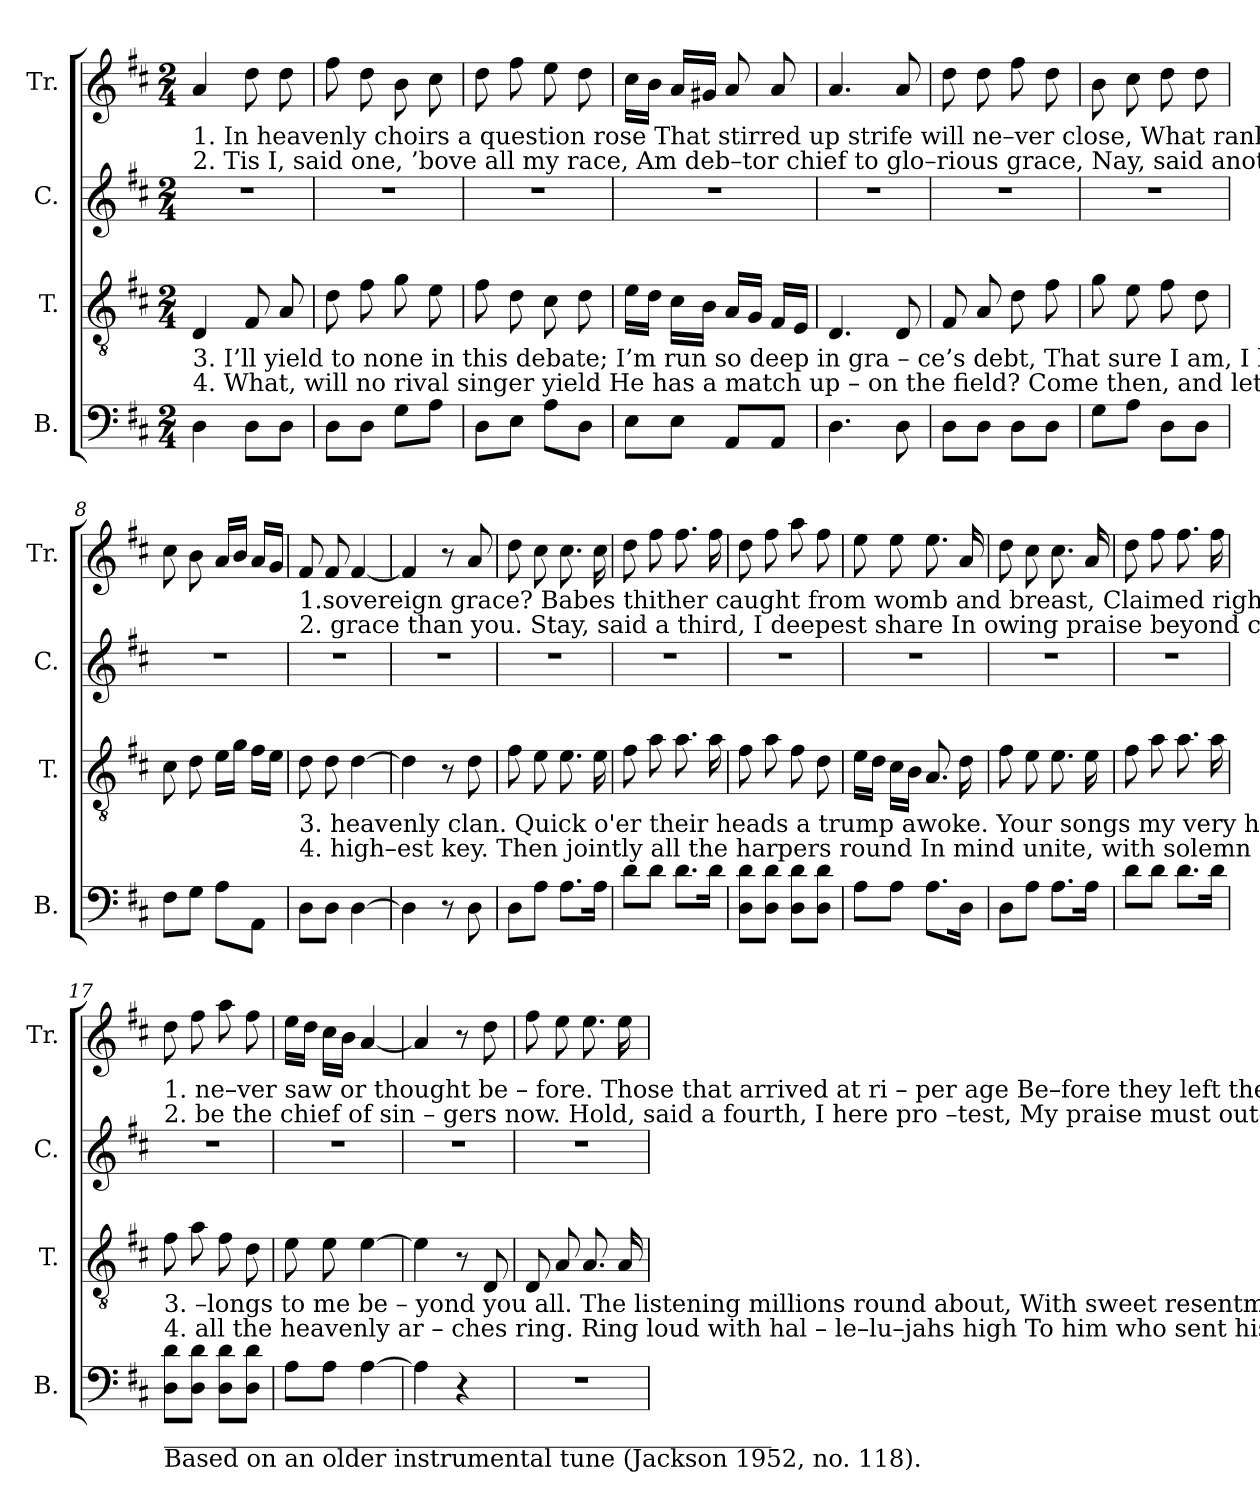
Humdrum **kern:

**kern	**kern	**kern	**kern
*part4	*part3	*part2	*part1
*staff4	*staff3	*staff2	*staff1
*I"B.	*I"T.	*I"C.	*I"Tr.
*I'B.	*I'T.	*I'C.	*I'Tr.
*clefF4	*clefGv2	*clefG2	*clefG2
*k[f#c#]	*k[f#c#]	*k[f#c#]	*k[f#c#]
*M2/4	*M2/4	*M2/4	*M2/4
*MM80	*MM80	*MM80	*MM80
=1	=1	=1	=1
!	!	!	!LO:TX:b:t=1. In heavenly choirs a question rose  That stirred up strife will  ne–ver  close,  What rank of all the ransomed race, Owes highest praise to
!	!	!	!LO:TX:b:t=2. Tis  I, said one, ’bove all my  race,  Am deb–tor  chief  to  glo–rious  grace,  Nay,  said  another,  hark,  I   trow ,  I'm  more o–bliged to
!	!LO:TX:b:t=3. I’ll  yield  to  none  in this debate;  I’m  run  so  deep  in     gra –  ce’s    debt,   That  sure  I   am,  I    boldly  can   Compare  with  all   the	!	!
!	!LO:TX:b:t=4. What,  will  no  rival  singer yield   He  has  a  match   up  –  on     the   field?    Come  then,  and let us  all  agree  To  praise  up – on   the	!	!
4D\	4D/	2r	4a/
8D\L	8F#/	.	8dd\
8D\J	8A/	.	8dd\
=2	=2	=2	=2
8D\L	8d\	2r	8ff#\
8D\J	8f#\	.	8dd\
8G\L	8g\	.	8b\
8A\J	8e\	.	8cc#\
=3	=3	=3	=3
8D\L	8f#\	2r	8dd\
8E\J	8d\	.	8ff#\
8A\L	8c#\	.	8ee\
8D\J	8d\	.	8dd\
=4	=4	=4	=4
8E\L	16e\LL	2r	16cc#\LL
.	16d\JJ	.	16b\JJ
8E\J	16c#\LL	.	16a/LL
.	16B\JJ	.	16g#X/JJ
8AA/L	16A/LL	.	8a/
.	16G/JJ	.	.
8AA/J	16F#/LL	.	8a/
.	16E/JJ	.	.
=5	=5	=5	=5
4.D\	4.D/	2r	4.a/
8D\	8D/	.	8a/
=6	=6	=6	=6
8D\L	8F#/	2r	8dd\
8D\J	8A/	.	8dd\
8D\L	8d\	.	8ff#\
8D\J	8f#\	.	8dd\
=7	=7	=7	=7
8G\L	8g\	2r	8b\
8A\J	8e\	.	8cc#\
8D\L	8f#\	.	8dd\
8D\J	8d\	.	8dd\
=8	=8	=8	=8
8F#\L	8c#\	2r	8cc#\
8G\J	8d\	.	8b\
8A\L	16e\LL	.	16a/LL
.	16g\JJ	.	16b/JJ
8AA\J	16f#\LL	.	16a/LL
.	16e\JJ	.	16g/JJ
!!LO:LB:g=z
=9	=9	=9	=9
!	!	!	!LO:TX:b:t=1.sovereign grace?  Babes thither caught from womb and breast, Claimed right to sing above the rest;  Because they found the happy shore They
!	!	!	!LO:TX:b:t=2. grace than you.            Stay, said  a  third, I deepest share     In   owing  praise  beyond  com–pare;  The chief of sinners, you’ll allow,    Must
!	!LO:TX:b:t=3. heavenly  clan.   Quick o'er their heads a trump awoke.  Your songs my very heart have spoke;  But  every note you here propel,        Be –	!	!
!	!LO:TX:b:t=4. high–est   key.        Then jointly  all  the  harpers  round     In  mind  unite,  with  solemn  sound, And strokes upon the highest string  Made	!	!
8D\L	8d\	2r	8f#/
8D\J	8d\	.	8f#/
[4D\	[4d\	.	[4f#/
=10	=10	=10	=10
4D\]	4d\]	2r	4f#/]
8r	8r	.	8r
8D\	8d\	.	8a/
=11	=11	=11	=11
8D\L	8f#\	2r	8dd\
8A\J	8e\	.	8cc#\
8.A\L	8.e\	.	8.cc#\
16A\Jk	16e\	.	16cc#\
=12	=12	=12	=12
8d\L	8f#\	2r	8dd\
8d\J	8a\	.	8ff#\
8.d\L	8.a\	.	8.ff#\
16d\Jk	16a\	.	16ff#\
=13	=13	=13	=13
8D\ 8d\L	8f#\	2r	8dd\
8D\ 8d\J	8a\	.	8ff#\
8D\ 8d\L	8f#\	.	8aa\
8D\ 8d\J	8d\	.	8ff#\
=14	=14	=14	=14
8A\L	16e\LL	2r	8ee\
.	16d\JJ	.	.
8A\J	16c#\LL	.	8ee\
.	16B\JJ	.	.
8.A\L	8.A/	.	8.ee\
16D\Jk	16d\	.	16a/
=15	=15	=15	=15
8D\L	8f#\	2r	8dd\
8A\J	8e\	.	8cc#\
8.A\L	8.e\	.	8.cc#\
16A\Jk	16e\	.	16a/
=16	=16	=16	=16
8d\L	8f#\	2r	8dd\
8d\J	8a\	.	8ff#\
8.d\L	8.a\	.	8.ff#\
16d\Jk	16a\	.	16ff#\
!!LO:LB:g=z
=17	=17	=17	=17
!	!	!	!LO:TX:b:t=1. ne–ver  saw  or  thought  be – fore.     Those  that  arrived  at  ri – per  age  Be–fore they left  the dusky stage, Thought grace deserved yet
!	!	!	!LO:TX:b:t=2. be   the   chief  of  sin –  gers   now.      Hold,  said a fourth, I  here  pro –test, My praise must out–vie  the  rest;   For    I’m  of  all    the
!	!LO:TX:b:t=3. –longs  to  me  be – yond you all.       The  listening  millions  round about,  With sweet resentment loudly shout;  What voice is this, com–	!	!
!	!LO:TX:b:t=4.  all   the  heavenly  ar – ches   ring.       Ring loud with hal – le–lu–jahs high   To  him  who sent  his  Son  to  die,      And   to   the   worthy	!	!
!LO:TX:b:t=__________________________________________________	!	!	!
!LO:TX:b:t=Based on an older instrumental tune (Jackson 1952, no. 118).	!	!	!
8D\ 8d\L	8f#\	2r	8dd\
8D\ 8d\J	8a\	.	8ff#\
8D\ 8d\L	8f#\	.	8aa\
8D\ 8d\J	8d\	.	8ff#\
=18	=18	=18	=18
8A\L	8e\	2r	16ee\LL
.	.	.	16dd\JJ
8A\J	8e\	.	16cc#\LL
.	.	.	16b\JJ
[4A\	[4e\	.	[4a/
=19	=19	=19	=19
4A\]	4e\]	2r	4a/]
4r	8r	.	8r
.	8D/	.	8dd\
=20	=20	=20	=20
2r	8D/	2r	8ff#\
.	8A/	.	8ee\
.	8.A/	.	8.ee\
.	16A/	.	16ee\
=	=	=	=
*-	*-	*-	*-
